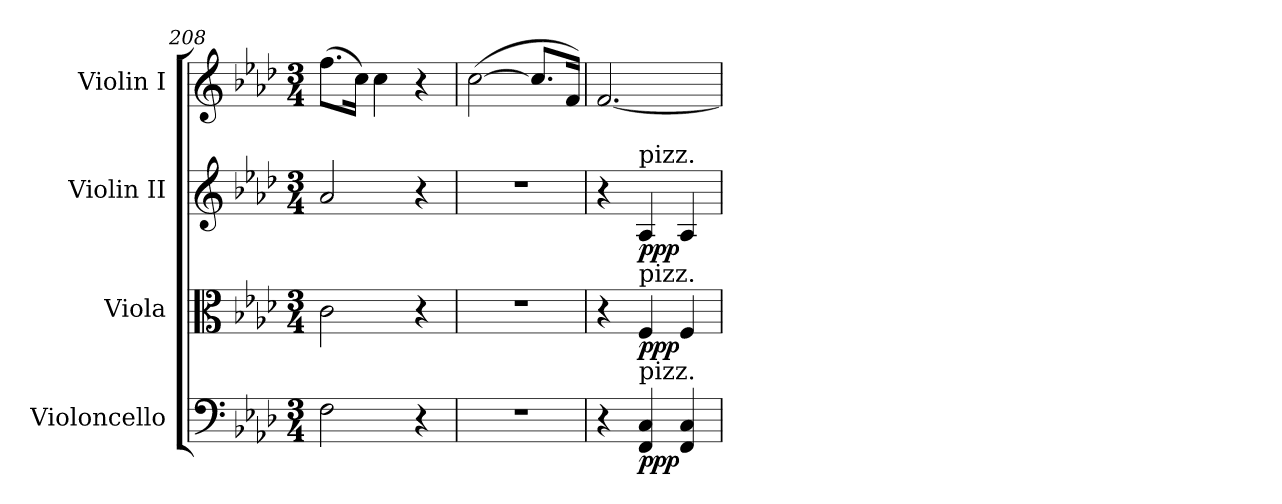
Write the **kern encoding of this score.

**kern	**dynam	**kern	**dynam	**kern	**dynam	**kern
*part4	*part4	*part3	*part3	*part2	*part2	*part1
*staff4	*staff4	*staff3	*staff3	*staff2	*staff2	*staff1
*I"Violoncello	*	*I"Viola	*	*I"Violin II	*	*I"Violin I
*I'Vc	*	*I'Vla	*	*I'Vln	*	*I'Vln
*clefF4	*	*clefC3	*	*clefG2	*	*clefG2
*k[b-e-a-d-]	*	*k[b-e-a-d-]	*	*k[b-e-a-d-]	*	*k[b-e-a-d-]
*M3/4	*	*M3/4	*	*M3/4	*	*M3/4
=208	=208	=208	=208	=208	=208	=208
2F\	.	2c\	.	2a-/	.	(>8.ff\L
.	.	.	.	.	.	16cc\Jk)
.	.	.	.	.	.	4cc\
4r	.	4r	.	4r	.	4r
=209	=209	=209	=209	=209	=209	=209
2.r	.	2.r	.	2.r	.	(>[2cc\
.	.	.	.	.	.	8.cc/L]
.	.	.	.	.	.	16f/Jk)
=210	=210	=210	=210	=210	=210	=210
4r	.	4r	.	4r	.	[2.f/
!	!	!	!	!LO:TX:a:t=pizz.	!	!
!	!	!LO:TX:a:t=pizz.	!	!	!	!
!LO:TX:a:t=pizz.	!	!	!	!	!	!
!	!LO:DY:b	!	!LO:DY:b	!	!LO:DY:b	!
4FF/ 4C/	ppp	4F/	ppp	4A-/	ppp	.
4FF/ 4C/	.	4F/	.	4A-/	.	.
=	=	=	=	=	=	=
*-	*-	*-	*-	*-	*-	*-
